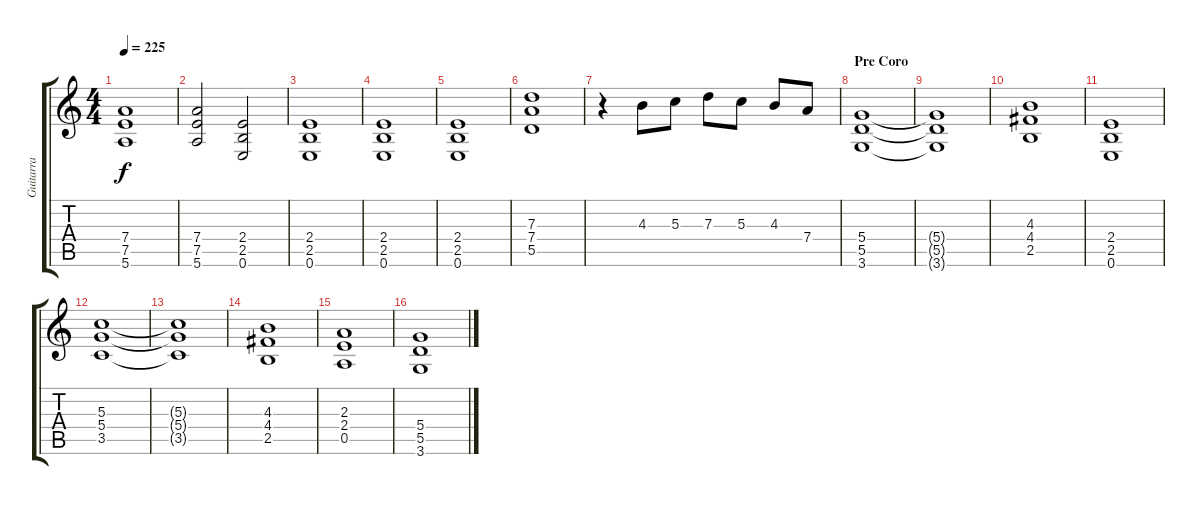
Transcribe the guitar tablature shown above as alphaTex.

\track ("Guitarra" "Guitarra") {instrument distortionguitar}
\staff {score tabs}
\tuning (E4 B3 G3 D3 A2 E2) {hide}
\ts (4 4)
\tempo 225
\clef g2
\ks c
(7.4 7.5 5.6).1{dy f} |
(7.4 7.5 5.6).2 (2.4 2.5 0.6).2 |
(2.4 2.5 0.6).1 |
(2.4 2.5 0.6).1 |
(2.4 2.5 0.6).1 |
(7.3 7.4 5.5).1 |
r.4 4.3.8 5.3.8 7.3.8 5.3.8 4.3.8 7.4.8 |
\section ("" "Pre Coro")
(5.4 5.5 3.6).1 |
(5.4{t} 5.5{t} 3.6{t}).1 |
(4.3 4.4 2.5).1 |
(2.4 2.5 0.6).1 |
(5.3 5.4 3.5).1 |
(5.3{t} 5.4{t} 3.5{t}).1 |
(4.3 4.4 2.5).1 |
(2.3 2.4 0.5).1 |
(5.4 5.5 3.6).1
